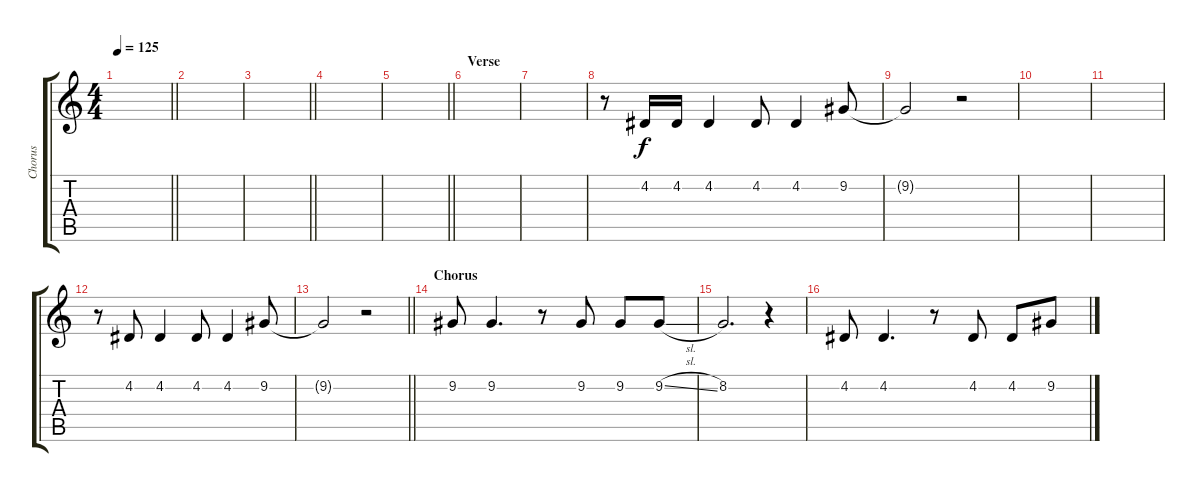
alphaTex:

\track ("Chorus" "Chorus") {instrument flute}
\staff {score tabs}
\tuning (E4 B3 G3 D3 A2 E2) {hide}
\ts (4 4)
\tempo 125
\clef g2
\barLineRight lightlight
\ks c
|
\section ("" "")
|
\barLineRight lightlight
|
|
\barLineRight lightlight
|
\section ("" "Verse")
|
|
r.8 4.2.16 4.2.16 4.2.4 4.2.8 4.2.4 9.2.8 |
9.2{t}.2 r.2 |
|
|
r.8 4.2.8 4.2.4 4.2.8 4.2.4 9.2.8 |
\barLineRight lightlight
9.2{t}.2 r.2 |
\section ("" "Chorus")
9.2.8 9.2.4{d} r.8 9.2.8 9.2.8 9.2{sl}.8 |
8.2.2{d} r.4 |
4.2.8 4.2.4{d} r.8 4.2.8 4.2.8 9.2.8
